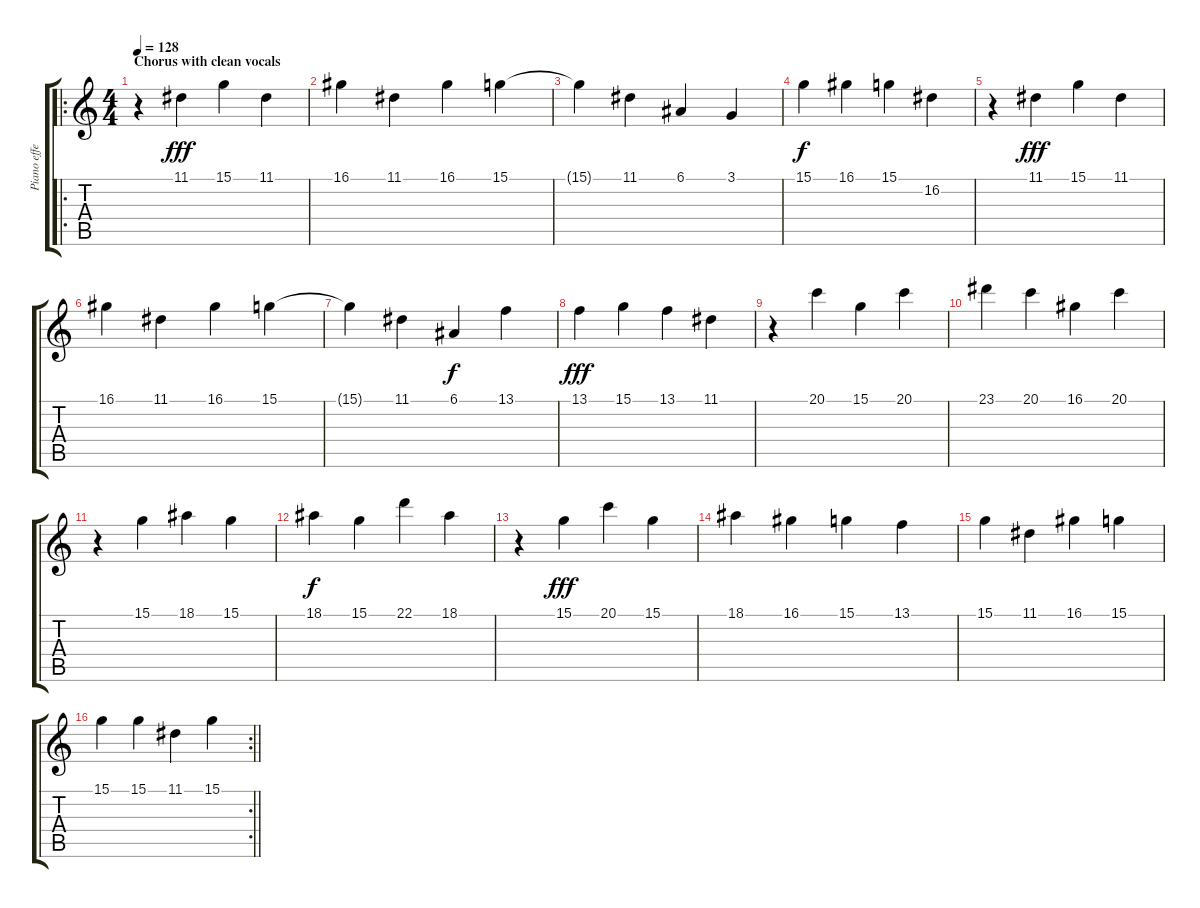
\track ("Piano effects" "Piano effe") {instrument synthstrings2}
\staff {score tabs}
\tuning (E4 B3 G3 D3 A2 E2) {hide}
\ro
\ts (4 4)
\section ("" "Chorus with clean vocals")
\tempo 128
\clef g2
\ks c
r.4{dy fff} 11.1.4 15.1.4 11.1.4 |
16.1.4 11.1.4 16.1.4 15.1.4 |
15.1{t}.4 11.1.4 6.1.4 3.1.4 |
15.1.4{dy f} 16.1.4 15.1.4 16.2.4 |
r.4 11.1.4{dy fff} 15.1.4 11.1.4 |
16.1.4 11.1.4 16.1.4 15.1.4 |
15.1{t}.4 11.1.4 6.1.4{dy f} 13.1.4 |
13.1.4{dy fff} 15.1.4 13.1.4 11.1.4 |
r.4 20.1.4 15.1.4 20.1.4 |
23.1.4 20.1.4 16.1.4 20.1.4 |
r.4 15.1.4 18.1.4 15.1.4 |
18.1.4{dy f} 15.1.4 22.1.4 18.1.4 |
r.4 15.1.4{dy fff} 20.1.4 15.1.4 |
18.1.4 16.1.4 15.1.4 13.1.4 |
15.1.4 11.1.4 16.1.4 15.1.4 |
\rc 2
\barLineRight lightlight
15.1.4 15.1.4 11.1.4 15.1.4
